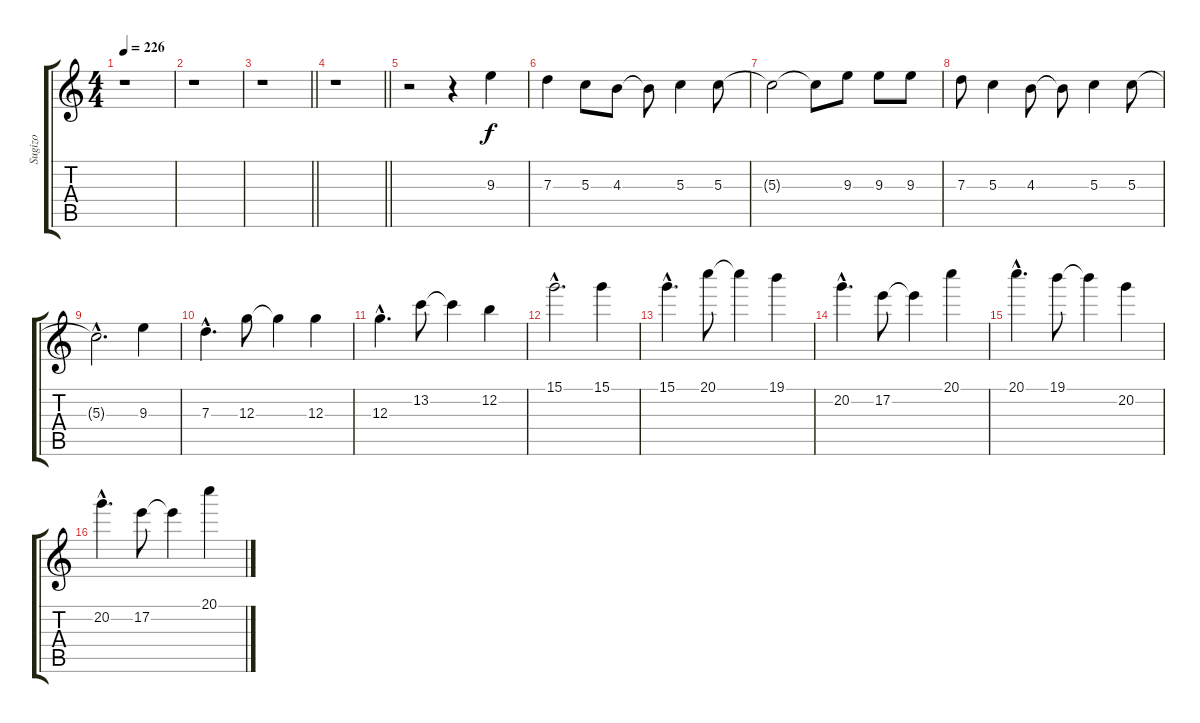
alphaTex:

\track ("Sugizo" "Sugizo") {instrument distortionguitar}
\staff {score tabs}
\tuning (E4 B3 G3 D3 A2 E2) {hide}
\ts (4 4)
\tempo 226
\clef g2
\ks c
r.1{dy f} |
r.1 |
\barLineRight lightlight
r.1 |
\barLineRight lightlight
r.1 |
r.2 r.4 9.3.4 |
7.3.4 5.3.8 4.3.8 4.3{t}.8 5.3.4 5.3.8 |
5.3{t}.2 5.3{t}.8 9.3.8 9.3.8 9.3.8 |
7.3.8 5.3.4 4.3.8 4.3{t}.8 5.3.4 5.3.8 |
5.3{hac t}.2{d} 9.3.4 |
7.3{hac}.4{d} 12.3.8 12.3{t}.4 12.3.4 |
12.3{hac}.4{d} 13.2.8 13.2{t}.4 12.2.4 |
15.1{hac}.2{d} 15.1.4 |
15.1{hac}.4{d} 20.1.8 20.1{t}.4 19.1.4 |
20.2{hac}.4{d} 17.2.8 17.2{t}.4 20.1.4 |
20.1{hac}.4{d} 19.1.8 19.1{t}.4 20.2.4 |
20.2{hac}.4{d} 17.2.8 17.2{t}.4 20.1.4
